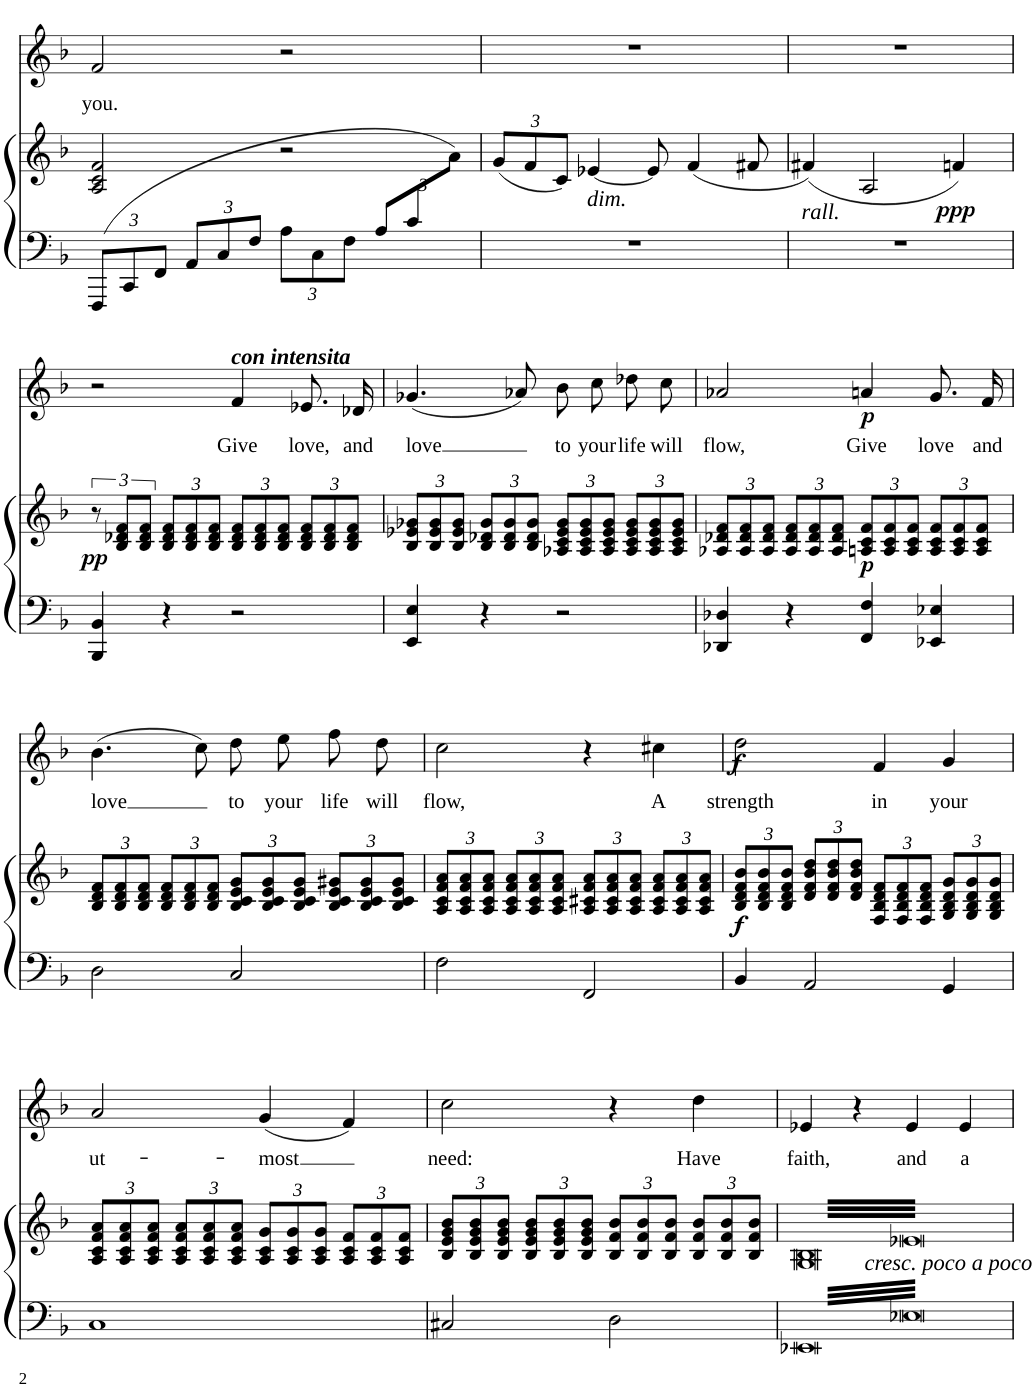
**kern	**kern	**dynam	**kern	**text	**dynam
*part2	*part2	*part2	*part1	*part1	*part1
*staff3	*staff2	*staff2/3	*staff1	*staff1	*staff1
*I"Piano	*	*	*I"Solo	*	*
*I'Pno	*	*	*	*	*
!!LO:PB:g=z
*clefF4	*clefG2	*	*clefG2	*	*
*k[b-]	*k[b-]	*	*k[b-]	*	*
*M4/4	*M4/4	*	*M4/4	*	*
*Xbrackettup	*	*	*	*	*
=14	=14	=14	=14	=14	=14
*	*^	*	*	*	*
!	!	!	!	!	!LO:LY:b	!
(12FFF/L	2A/ 2c/ 2f/	12%11ryy	.	2f/	you.	.
12CC/	.	.	.	.	.	.
12FF/J	.	.	.	.	.	.
12AA/L	.	.	.	.	.	.
12C/	.	.	.	.	.	.
12F/J	.	.	.	.	.	.
12A\L	2r	.	.	2r	.	.
12C\	.	.	.	.	.	.
12F\J	.	.	.	.	.	.
12A/L	.	.	.	.	.	.
12c/	.	.	.	.	.	.
12ryy	.	12a\J)	.	.	.	.
*	*v	*v	*	*	*	*
=15	=15	=15	=15	=15	=15
*	*Xbrackettup	*	*	*	*
1r	(12g/L	.	1r	.	.
.	12f/	.	.	.	.
.	12c/J)	.	.	.	.
!	!LO:TX:b:i:t=dim.	!	!	!	!
.	[4e-X/	.	.	.	.
.	8e-/]	.	.	.	.
.	(4f/	.	.	.	.
.	8f#X/	.	.	.	.
=16	=16	=16	=16	=16	=16
!	!LO:TX:b:i:t=rall.	!	!	!	!
1r	(4f#X/)	.	1r	.	.
.	2A/	.	.	.	.
!	!	!LO:DY:b	!	!	!
.	4fn/)	ppp	.	.	.
!!LO:LB:g=z
=17	=17	=17	=17	=17	=17
*	*brackettup	*	*	*	*
!	!	!LO:DY:b	!	!	!
4BBB-/ 4BB-/	12r	pp	2r	.	.
.	12B-/ 12d-X/ 12f/L	.	.	.	.
.	12B-/ 12d-/ 12f/J	.	.	.	.
*	*Xbrackettup	*	*	*	*
4r	12B-/ 12d-/ 12f/L	.	.	.	.
.	12B-/ 12d-/ 12f/	.	.	.	.
.	12B-/ 12d-/ 12f/J	.	.	.	.
!	!	!	!LO:TX:a:Bi:t=con intensita	!	!
!	!	!	!	!LO:LY:b	!
2r	12B-/ 12d-/ 12f/L	.	4f/	Give	.
.	12B-/ 12d-/ 12f/	.	.	.	.
.	12B-/ 12d-/ 12f/J	.	.	.	.
!	!	!	!	!LO:LY:b	!
.	12B-/ 12d-/ 12f/L	.	8.e-X/L	love,	.
.	12B-/ 12d-/ 12f/	.	.	.	.
.	12B-/ 12d-/ 12f/J	.	.	.	.
!	!	!	!	!LO:LY:b	!
.	.	.	16d-X/Jk	and	.
=18	=18	=18	=18	=18	=18
!	!	!	!	!LO:LY:b	!
4EE/ 4E/	12B-/ 12e-X/ 12g-X/L	.	(4.g-X/	love	.
.	12B-/ 12e-/ 12g-/	.	.	.	.
.	12B-/ 12e-/ 12g-/J	.	.	.	.
4r	12B-/ 12d-X/ 12g-/L	.	.	.	.
.	12B-/ 12d-/ 12g-/	.	.	.	.
.	.	.	8a-X/)	.	.
.	12B-/ 12d-/ 12g-/J	.	.	.	.
!	!	!	!	!LO:LY:b	!
2r	12A-X/ 12c/ 12e-/ 12g-/L	.	8b-\L	to	.
.	12A-/ 12c/ 12e-/ 12g-/	.	.	.	.
!	!	!	!	!LO:LY:b	!
.	.	.	8cc\J	your	.
.	12A-/ 12c/ 12e-/ 12g-/J	.	.	.	.
!	!	!	!	!LO:LY:b	!
.	12A-/ 12c/ 12e-/ 12g-/L	.	8dd-X\L	life	.
.	12A-/ 12c/ 12e-/ 12g-/	.	.	.	.
!	!	!	!	!LO:LY:b	!
.	.	.	8cc\J	will	.
.	12A-/ 12c/ 12e-/ 12g-/J	.	.	.	.
=19	=19	=19	=19	=19	=19
!	!	!	!	!LO:LY:b	!
4DD-X/ 4D-X/	12A-X/ 12d-X/ 12f/L	.	2a-X/	flow,	.
.	12A-/ 12d-/ 12f/	.	.	.	.
.	12A-/ 12d-/ 12f/J	.	.	.	.
4r	12A-/ 12d-/ 12f/L	.	.	.	.
.	12A-/ 12d-/ 12f/	.	.	.	.
.	12A-/ 12d-/ 12f/J	.	.	.	.
!	!	!LO:DY:b	!	!LO:LY:b	!LO:DY:b
4FF/ 4F/	12An/ 12c/ 12f/L	p	4an/	Give	p
.	12A/ 12c/ 12f/	.	.	.	.
.	12A/ 12c/ 12f/J	.	.	.	.
!	!	!	!	!LO:LY:b	!
4EE-X/ 4E-X/	12A/ 12c/ 12f/L	.	8.g/L	love	.
.	12A/ 12c/ 12f/	.	.	.	.
.	12A/ 12c/ 12f/J	.	.	.	.
!	!	!	!	!LO:LY:b	!
.	.	.	16f/Jk	and	.
!!LO:LB:g=z
=20	=20	=20	=20	=20	=20
!	!	!	!	!LO:LY:b	!
2D\	12B-/ 12d/ 12f/L	.	(4.b-\	love	.
.	12B-/ 12d/ 12f/	.	.	.	.
.	12B-/ 12d/ 12f/J	.	.	.	.
.	12B-/ 12d/ 12f/L	.	.	.	.
.	12B-/ 12d/ 12f/	.	.	.	.
.	.	.	8cc\)	.	.
.	12B-/ 12d/ 12f/J	.	.	.	.
!	!	!	!	!LO:LY:b	!
2C/	12B-/ 12c/ 12e/ 12g/L	.	8dd\L	to	.
.	12B-/ 12c/ 12e/ 12g/	.	.	.	.
!	!	!	!	!LO:LY:b	!
.	.	.	8ee\J	your	.
.	12B-/ 12c/ 12e/ 12g/J	.	.	.	.
!	!	!	!	!LO:LY:b	!
.	12B-/ 12c/ 12e/ 12g#X/L	.	8ff\L	life	.
.	12B-/ 12c/ 12e/ 12g#/	.	.	.	.
!	!	!	!	!LO:LY:b	!
.	.	.	8dd\J	will	.
.	12B-/ 12c/ 12e/ 12g#/J	.	.	.	.
=21	=21	=21	=21	=21	=21
!	!	!	!	!LO:LY:b	!
2F\	12A/ 12c/ 12f/ 12a/L	.	2cc\	flow,	.
.	12A/ 12c/ 12f/ 12a/	.	.	.	.
.	12A/ 12c/ 12f/ 12a/J	.	.	.	.
.	12A/ 12c/ 12f/ 12a/L	.	.	.	.
.	12A/ 12c/ 12f/ 12a/	.	.	.	.
.	12A/ 12c/ 12f/ 12a/J	.	.	.	.
2FF/	12A/ 12c#X/ 12f/ 12a/L	.	4r	.	.
.	12A/ 12c#/ 12f/ 12a/	.	.	.	.
.	12A/ 12c#/ 12f/ 12a/J	.	.	.	.
!	!	!	!	!LO:LY:b	!
.	12A/ 12c#/ 12f/ 12a/L	.	4cc#X\	A	.
.	12A/ 12c#/ 12f/ 12a/	.	.	.	.
.	12A/ 12c#/ 12f/ 12a/J	.	.	.	.
=22	=22	=22	=22	=22	=22
!	!	!LO:DY:b	!	!LO:LY:b	!LO:DY:b
4BB-/	12B-/ 12d/ 12f/ 12b-/L	f	2dd\	strength	f
.	12B-/ 12d/ 12f/ 12b-/	.	.	.	.
.	12B-/ 12d/ 12f/ 12b-/J	.	.	.	.
2AA/	12d/ 12f/ 12b-/ 12dd/L	.	.	.	.
.	12d/ 12f/ 12b-/ 12dd/	.	.	.	.
.	12d/ 12f/ 12b-/ 12dd/J	.	.	.	.
!	!	!	!	!LO:LY:b	!
.	12F/ 12B-/ 12d/ 12f/L	.	4f/	in	.
.	12F/ 12B-/ 12d/ 12f/	.	.	.	.
.	12F/ 12B-/ 12d/ 12f/J	.	.	.	.
!	!	!	!	!LO:LY:b	!
4GG/	12G/ 12B-/ 12d/ 12g/L	.	4g/	your	.
.	12G/ 12B-/ 12d/ 12g/	.	.	.	.
.	12G/ 12B-/ 12d/ 12g/J	.	.	.	.
!!LO:LB:g=z
=23	=23	=23	=23	=23	=23
!	!	!	!	!LO:LY:b	!
1C	12A/ 12c/ 12f/ 12a/L	.	2a/	ut-	.
.	12A/ 12c/ 12f/ 12a/	.	.	.	.
.	12A/ 12c/ 12f/ 12a/J	.	.	.	.
.	12A/ 12c/ 12f/ 12a/L	.	.	.	.
.	12A/ 12c/ 12f/ 12a/	.	.	.	.
.	12A/ 12c/ 12f/ 12a/J	.	.	.	.
!	!	!	!	!LO:LY:b	!
.	12A/ 12c/ 12g/L	.	(4g/	-most	.
.	12A/ 12c/ 12g/	.	.	.	.
.	12A/ 12c/ 12g/J	.	.	.	.
.	12A/ 12c/ 12f/L	.	4f/)	.	.
.	12A/ 12c/ 12f/	.	.	.	.
.	12A/ 12c/ 12f/J	.	.	.	.
=24	=24	=24	=24	=24	=24
!	!	!	!	!LO:LY:b	!
2C#X/	12B-/ 12e/ 12g/ 12b-/L	.	2cc\	need:	.
.	12B-/ 12e/ 12g/ 12b-/	.	.	.	.
.	12B-/ 12e/ 12g/ 12b-/J	.	.	.	.
.	12B-/ 12e/ 12g/ 12b-/L	.	.	.	.
.	12B-/ 12e/ 12g/ 12b-/	.	.	.	.
.	12B-/ 12e/ 12g/ 12b-/J	.	.	.	.
2D\	12B-/ 12f/ 12b-/L	.	4r	.	.
.	12B-/ 12f/ 12b-/	.	.	.	.
.	12B-/ 12f/ 12b-/J	.	.	.	.
!	!	!	!	!LO:LY:b	!
.	12B-/ 12f/ 12b-/L	.	4dd\	Have	.
.	12B-/ 12f/ 12b-/	.	.	.	.
.	12B-/ 12f/ 12b-/J	.	.	.	.
=25	=25	=25	=25	=25	=25
*brackettup	*brackettup	*	*	*	*
!LO:TX:a:i:t=cresc. poco a poco	!	!	!	!	!
!	!	!	!	!LO:LY:b	!
*	*tremolo	*	*	*	*
3.EE-X	64G 64B-LLLL	.	4e-X/	faith,	.
.	64e-X	.	.	.	.
.	64G 64B-	.	.	.	.
.	64e-X	.	.	.	.
.	64G 64B-	.	.	.	.
.	64e-X	.	.	.	.
.	64G 64B-	.	.	.	.
.	64e-X	.	.	.	.
.	64G 64B-	.	.	.	.
.	64e-X	.	.	.	.
.	64G 64B-	.	.	.	.
.	64e-X	.	.	.	.
.	64G 64B-	.	.	.	.
.	64e-X	.	.	.	.
.	64G 64B-	.	.	.	.
.	64e-X	.	.	.	.
.	64G 64B-	.	4r	.	.
.	64e-X	.	.	.	.
.	64G 64B-	.	.	.	.
.	64e-X	.	.	.	.
.	64G 64B-	.	.	.	.
.	64e-X	.	.	.	.
.	64G 64B-	.	.	.	.
.	64e-X	.	.	.	.
.	64G 64B-	.	.	.	.
.	64e-X	.	.	.	.
.	64G 64B-	.	.	.	.
.	64e-X	.	.	.	.
.	64G 64B-	.	.	.	.
.	64e-X	.	.	.	.
.	64G 64B-	.	.	.	.
.	64e-X	.	.	.	.
!	!	!	!	!LO:LY:b	!
3.E-X	64G 64B-	.	4e-/	and	.
.	64e-X	.	.	.	.
.	64G 64B-	.	.	.	.
.	64e-X	.	.	.	.
.	64G 64B-	.	.	.	.
.	64e-X	.	.	.	.
.	64G 64B-	.	.	.	.
.	64e-X	.	.	.	.
.	64G 64B-	.	.	.	.
.	64e-X	.	.	.	.
.	64G 64B-	.	.	.	.
.	64e-X	.	.	.	.
.	64G 64B-	.	.	.	.
.	64e-X	.	.	.	.
.	64G 64B-	.	.	.	.
.	64e-X	.	.	.	.
!	!	!	!	!LO:LY:b	!
.	64G 64B-	.	4e-/	a	.
.	64e-X	.	.	.	.
.	64G 64B-	.	.	.	.
.	64e-X	.	.	.	.
.	64G 64B-	.	.	.	.
.	64e-X	.	.	.	.
.	64G 64B-	.	.	.	.
.	64e-X	.	.	.	.
.	64G 64B-	.	.	.	.
.	64e-X	.	.	.	.
.	64G 64B-	.	.	.	.
.	64e-X	.	.	.	.
.	64G 64B-	.	.	.	.
.	64e-X	.	.	.	.
.	64G 64B-	.	.	.	.
.	64e-XJJJJ	.	.	.	.
*	*Xtremolo	*	*	*	*
.	.	.	.	.	.
.	.	.	.	.	.
.	.	.	.	.	.
.	.	.	.	.	.
.	.	.	.	.	.
.	.	.	.	.	.
.	.	.	.	.	.
.	.	.	.	.	.
.	.	.	.	.	.
.	.	.	.	.	.
.	.	.	.	.	.
.	.	.	.	.	.
.	.	.	.	.	.
.	.	.	.	.	.
.	.	.	.	.	.
.	.	.	.	.	.
.	.	.	.	.	.
.	.	.	.	.	.
.	.	.	.	.	.
.	.	.	.	.	.
.	.	.	.	.	.
.	.	.	.	.	.
.	.	.	.	.	.
.	.	.	.	.	.
.	.	.	.	.	.
.	.	.	.	.	.
.	.	.	.	.	.
.	.	.	.	.	.
.	.	.	.	.	.
.	.	.	.	.	.
.	.	.	.	.	.
.	.	.	.	.	.
=	=	=	=	=	=
*-	*-	*-	*-	*-	*-
